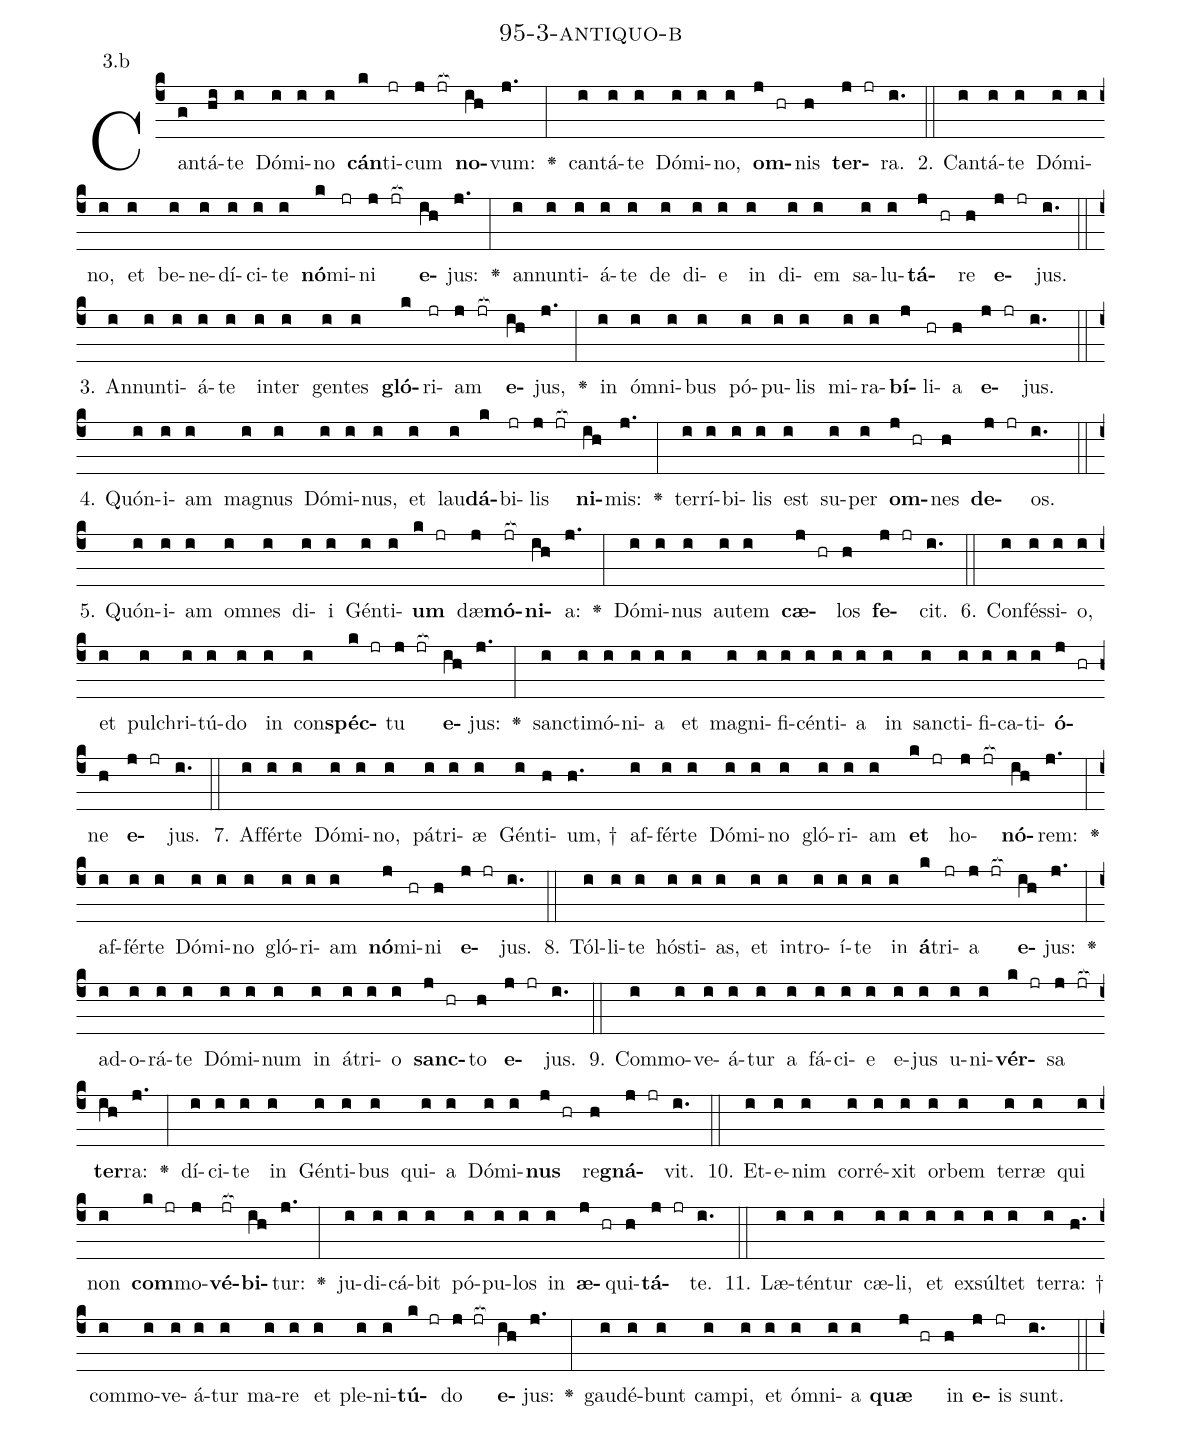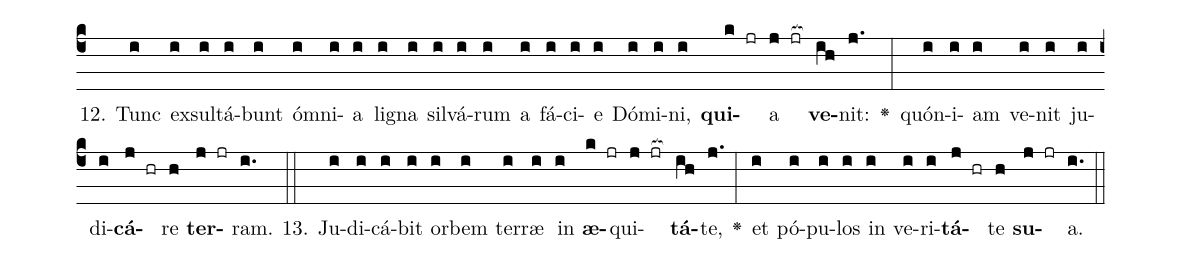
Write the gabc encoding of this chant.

name: 95-3-antiquo-b;
annotation: 3.b;
%%
(c4)Can(g)tá(hi)te(i) Dó(i)mi(i)no(i) <b>cán</b>(k)ti(jr)cum(j jr[ocb:1{]) <b>no</b>(ih[ocb:0}])vum:(j.) <v>\greheightstar</v>(:) can(i)tá(i)te(i) Dó(i)mi(i)no,(i) <b>om</b>(j hr)nis(h) <b>ter</b>(j jr)ra.(i.) (::)
2. Can(i)tá(i)te(i) Dó(i)mi(i)no,(i) et(i) be(i)ne(i)dí(i)ci(i)te(i) <b>nó</b>(k)mi(jr)ni(j jr[ocb:1{]) <b>e</b>(ih[ocb:0}])jus:(j.) <v>\greheightstar</v>(:) an(i)nun(i)ti(i)á(i)te(i) de(i) di(i)e(i) in(i) di(i)em(i) sa(i)lu(i)<b>tá</b>(j hr)re(h) <b>e</b>(j jr)jus.(i.) (::)
3. An(i)nun(i)ti(i)á(i)te(i) in(i)ter(i) gen(i)tes(i) <b>gló</b>(k)ri(jr)am(j jr[ocb:1{]) <b>e</b>(ih[ocb:0}])jus,(j.) <v>\greheightstar</v>(:) in(i) óm(i)ni(i)bus(i) pó(i)pu(i)lis(i) mi(i)ra(i)<b>bí</b>(j)li(hr)a(h) <b>e</b>(j jr)jus.(i.) (::)
4. Quón(i)i(i)am(i) ma(i)gnus(i) Dó(i)mi(i)nus,(i) et(i) lau(i)<b>dá</b>(k)bi(jr)lis(j jr[ocb:1{]) <b>ni</b>(ih[ocb:0}])mis:(j.) <v>\greheightstar</v>(:) ter(i)rí(i)bi(i)lis(i) est(i) su(i)per(i) <b>om</b>(j hr)nes(h) <b>de</b>(j jr)os.(i.) (::)
5. Quón(i)i(i)am(i) om(i)nes(i) di(i)i(i) Gén(i)ti(i)<b>um</b>(k jr) dæ(j)<b>mó</b>(jr[ocb:1{])<b>ni</b>(ih[ocb:0}])a:(j.) <v>\greheightstar</v>(:) Dó(i)mi(i)nus(i) au(i)tem(i) <b>cæ</b>(j hr)los(h) <b>fe</b>(j jr)cit.(i.) (::)
6. Con(i)fés(i)si(i)o,(i) et(i) pul(i)chri(i)tú(i)do(i) in(i) con(i)<b>spéc</b>(k jr)tu(j jr[ocb:1{]) <b>e</b>(ih[ocb:0}])jus:(j.) <v>\greheightstar</v>(:) sanc(i)ti(i)mó(i)ni(i)a(i) et(i) ma(i)gni(i)fi(i)cén(i)ti(i)a(i) in(i) sanc(i)ti(i)fi(i)ca(i)ti(i)<b>ó</b>(j hr)ne(h) <b>e</b>(j jr)jus.(i.) (::)
7. Af(i)fér(i)te(i) Dó(i)mi(i)no,(i) pá(i)tri(i)æ(i) Gén(i)ti(h)um, †(h.) af(i)fér(i)te(i) Dó(i)mi(i)no(i) gló(i)ri(i)am(i) <b>et</b>(k jr) ho(j jr[ocb:1{])<b>nó</b>(ih[ocb:0}])rem:(j.) <v>\greheightstar</v>(:) af(i)fér(i)te(i) Dó(i)mi(i)no(i) gló(i)ri(i)am(i) <b>nó</b>(j)mi(hr)ni(h) <b>e</b>(j jr)jus.(i.) (::)
8. Tól(i)li(i)te(i) hós(i)ti(i)as,(i) et(i) in(i)tro(i)í(i)te(i) in(i) <b>á</b>(k)tri(jr)a(j jr[ocb:1{]) <b>e</b>(ih[ocb:0}])jus:(j.) <v>\greheightstar</v>(:) ad(i)o(i)rá(i)te(i) Dó(i)mi(i)num(i) in(i) á(i)tri(i)o(i) <b>sanc</b>(j hr)to(h) <b>e</b>(j jr)jus.(i.) (::)
9. Com(i)mo(i)ve(i)á(i)tur(i) a(i) fá(i)ci(i)e(i) e(i)jus(i) u(i)ni(i)<b>vér</b>(k jr)sa(j jr[ocb:1{]) <b>ter</b>(ih[ocb:0}])ra:(j.) <v>\greheightstar</v>(:) dí(i)ci(i)te(i) in(i) Gén(i)ti(i)bus(i) qui(i)a(i) Dó(i)mi(i)<b>nus</b>(j hr) re(h)<b>gná</b>(j jr)vit.(i.) (::)
10. Et(i)e(i)nim(i) cor(i)ré(i)xit(i) or(i)bem(i) ter(i)ræ(i) qui(i) non(i) <b>com</b>(k jr)mo(j)<b>vé</b>(jr[ocb:1{])<b>bi</b>(ih[ocb:0}])tur:(j.) <v>\greheightstar</v>(:) ju(i)di(i)cá(i)bit(i) pó(i)pu(i)los(i) in(i) <b>æ</b>(j hr)qui(h)<b>tá</b>(j jr)te.(i.) (::)
11. Læ(i)tén(i)tur(i) cæ(i)li,(i) et(i) ex(i)súl(i)tet(i) ter(i)ra: †(h.) com(i)mo(i)ve(i)á(i)tur(i) ma(i)re(i) et(i) ple(i)ni(i)<b>tú</b>(k jr)do(j jr[ocb:1{]) <b>e</b>(ih[ocb:0}])jus:(j.) <v>\greheightstar</v>(:) gau(i)dé(i)bunt(i) cam(i)pi,(i) et(i) óm(i)ni(i)a(i) <b>quæ</b>(j hr) in(h) <b>e</b>(j)is(jr) sunt.(i.) (::)
12. Tunc(i) ex(i)sul(i)tá(i)bunt(i) óm(i)ni(i)a(i) li(i)gna(i) sil(i)vá(i)rum(i) a(i) fá(i)ci(i)e(i) Dó(i)mi(i)ni,(i) <b>qui</b>(k jr)a(j jr[ocb:1{]) <b>ve</b>(ih[ocb:0}])nit:(j.) <v>\greheightstar</v>(:) quón(i)i(i)am(i) ve(i)nit(i) ju(i)di(i)<b>cá</b>(j hr)re(h) <b>ter</b>(j jr)ram.(i.) (::)
13. Ju(i)di(i)cá(i)bit(i) or(i)bem(i) ter(i)ræ(i) in(i) <b>æ</b>(k jr)qui(j jr[ocb:1{])<b>tá</b>(ih[ocb:0}])te,(j.) <v>\greheightstar</v>(:) et(i) pó(i)pu(i)los(i) in(i) ve(i)ri(i)<b>tá</b>(j hr)te(h) <b>su</b>(j jr)a.(i.) (::)
